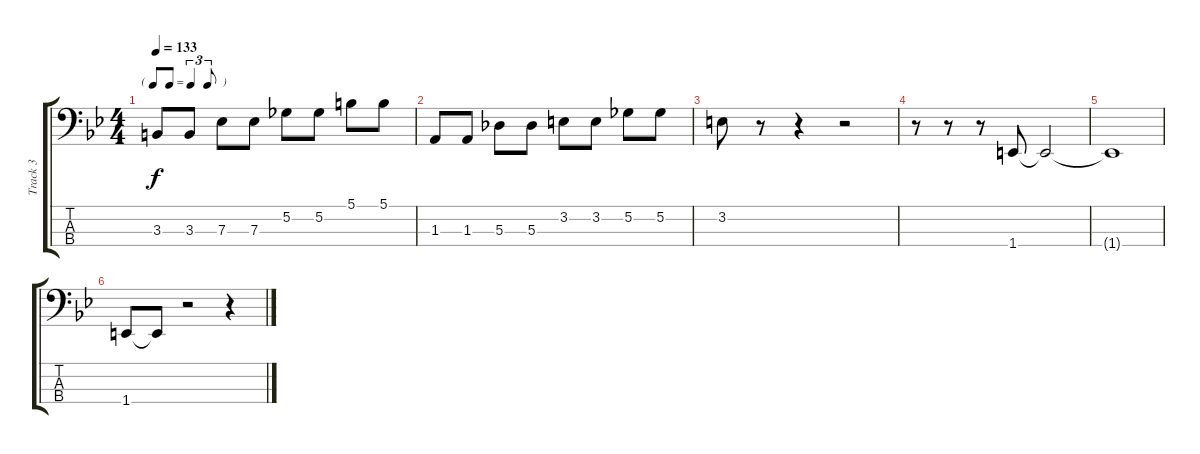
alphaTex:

\track ("Track 3" "Track 3") {instrument electricbassfinger}
\staff {score tabs}
\tuning (Gb2 Db2 Ab1 Eb1) {hide}
\ts (4 4)
\tf triplet8th
\tempo 133
\clef f4
\ks bb
3.3.8{dy f} 3.3.8 7.3.8 7.3.8 5.2.8 5.2.8 5.1.8 5.1.8 |
1.3.8 1.3.8 5.3.8 5.3.8 3.2.8 3.2.8 5.2.8 5.2.8 |
3.2.8 r.8 r.4 r.2 |
r.8 r.8 r.8 1.4.8 1.4{t}.2 |
1.4{t}.1 |
1.4.8 1.4{t}.8 r.2 r.4
